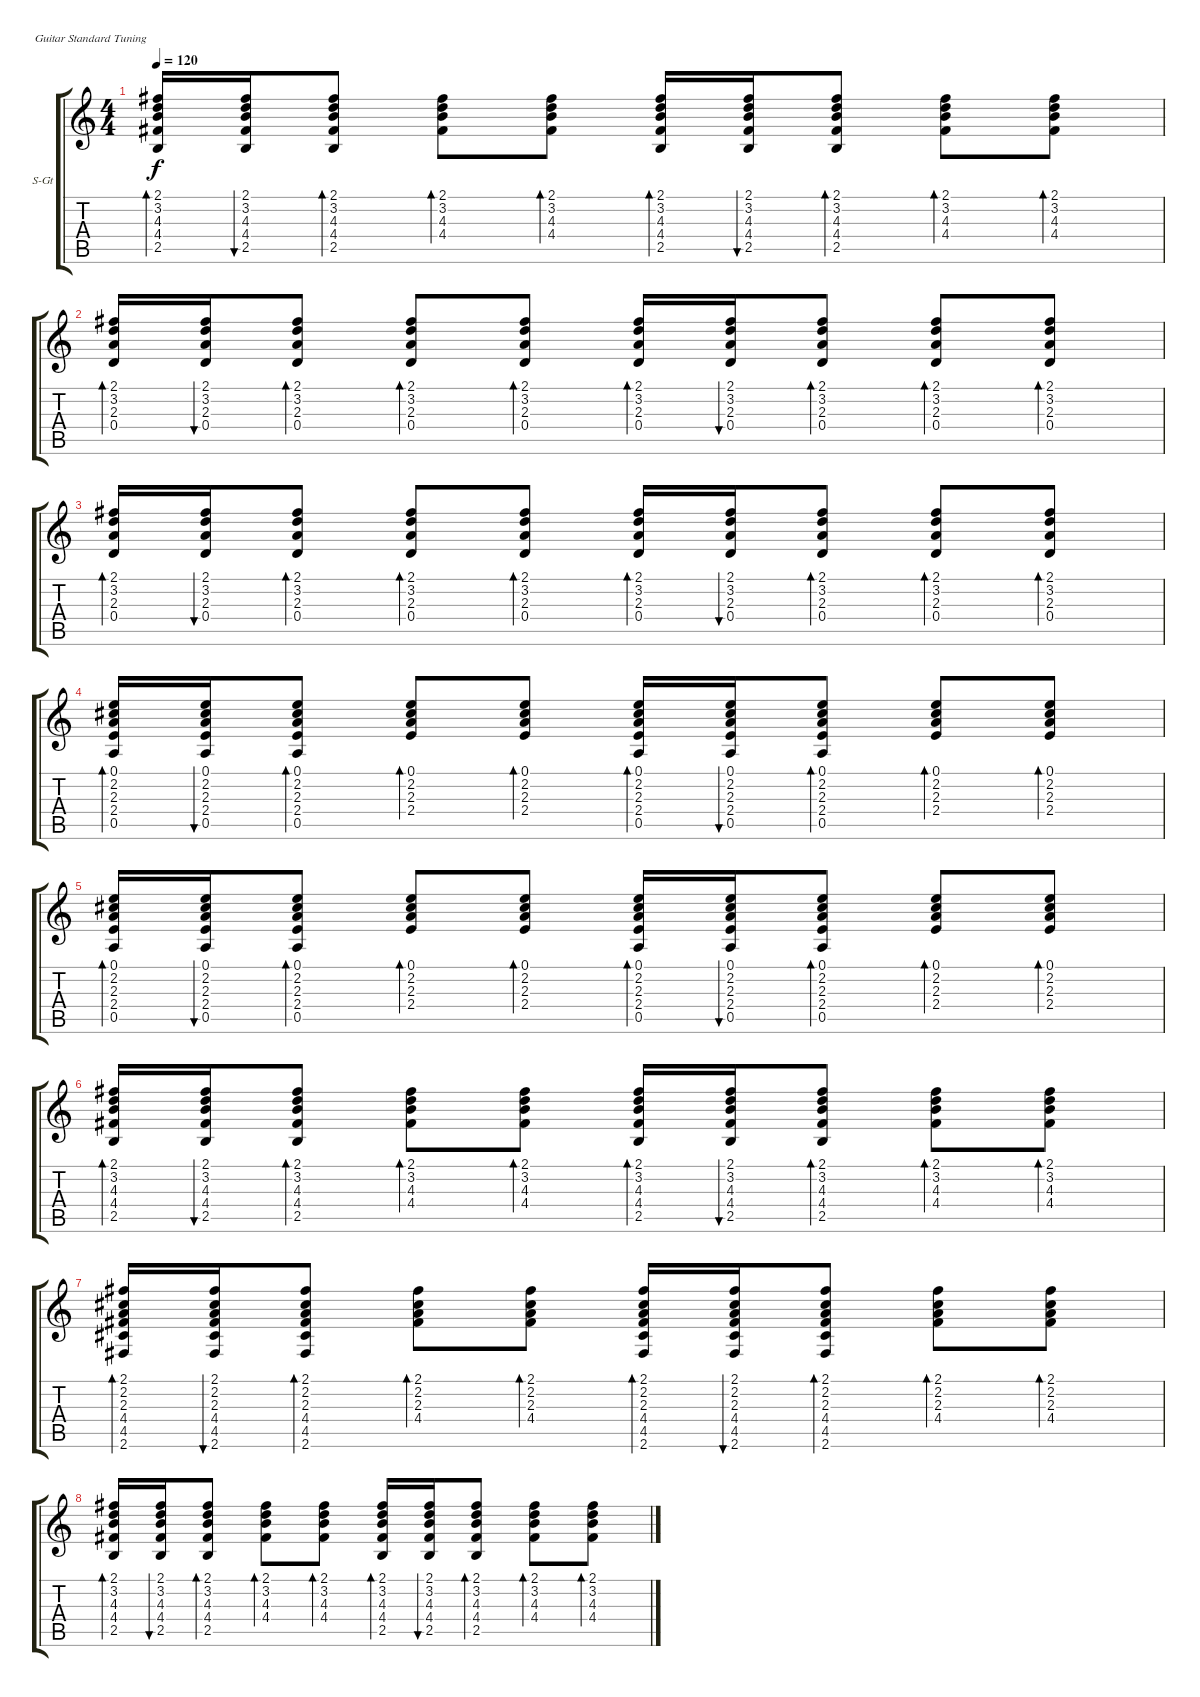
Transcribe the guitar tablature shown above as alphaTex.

\defaultSystemsLayout 4
\bracketExtendMode groupsimilarinstruments
\firstSystemTrackNameOrientation horizontal
\otherSystemsTrackNameOrientation horizontal
\track ("В.Цой-Акустика" "S-Gt") {instrument acousticguitarsteel}
\staff {score tabs}
\tuning (E4 B3 G3 D3 A2 E2)
\ts (4 4)
\tempo 120
\clef g2
\ks c
(2.1 3.2 4.3 4.4 2.5).16{bd 30 dy f} (2.1 3.2 4.3 4.4 2.5).16{bu 30} (2.1 3.2 4.3 4.4 2.5).8{bd 30} (2.1 3.2 4.3 4.4).8{bd 30} (2.1 3.2 4.3 4.4).8{bd 30} (2.1 3.2 4.3 4.4 2.5).16{bd 30} (2.1 3.2 4.3 4.4 2.5).16{bu 30} (2.1 3.2 4.3 4.4 2.5).8{bd 30} (2.1 3.2 4.3 4.4).8{bd 30} (2.1 3.2 4.3 4.4).8{bd 30} |
(2.1 3.2 2.3 0.4).16{bd 30} (2.1 3.2 2.3 0.4).16{bu 30} (2.1 3.2 2.3 0.4).8{bd 30} (2.1 3.2 2.3 0.4).8{bd 30} (2.1 3.2 2.3 0.4).8{bd 30} (2.1 3.2 2.3 0.4).16{bd 30} (2.1 3.2 2.3 0.4).16{bu 30} (2.1 3.2 2.3 0.4).8{bd 30} (2.1 3.2 2.3 0.4).8{bd 30} (2.1 3.2 2.3 0.4).8{bd 30} |
(2.1 3.2 2.3 0.4).16{bd 30} (2.1 3.2 2.3 0.4).16{bu 30} (2.1 3.2 2.3 0.4).8{bd 30} (2.1 3.2 2.3 0.4).8{bd 30} (2.1 3.2 2.3 0.4).8{bd 30} (2.1 3.2 2.3 0.4).16{bd 30} (2.1 3.2 2.3 0.4).16{bu 30} (2.1 3.2 2.3 0.4).8{bd 30} (2.1 3.2 2.3 0.4).8{bd 30} (2.1 3.2 2.3 0.4).8{bd 30} |
(0.1 2.2 2.3 2.4 0.5).16{bd 30} (0.1 2.2 2.3 2.4 0.5).16{bu 30} (0.1 2.2 2.3 2.4 0.5).8{bd 30} (0.1 2.2 2.3 2.4).8{bd 30} (0.1 2.2 2.3 2.4).8{bd 30} (0.1 2.2 2.3 2.4 0.5).16{bd 30} (0.1 2.2 2.3 2.4 0.5).16{bu 30} (0.1 2.2 2.3 2.4 0.5).8{bd 30} (0.1 2.2 2.3 2.4).8{bd 30} (0.1 2.2 2.3 2.4).8{bd 30} |
(0.1 2.2 2.3 2.4 0.5).16{bd 30} (0.1 2.2 2.3 2.4 0.5).16{bu 30} (0.1 2.2 2.3 2.4 0.5).8{bd 30} (0.1 2.2 2.3 2.4).8{bd 30} (0.1 2.2 2.3 2.4).8{bd 30} (0.1 2.2 2.3 2.4 0.5).16{bd 30} (0.1 2.2 2.3 2.4 0.5).16{bu 30} (0.1 2.2 2.3 2.4 0.5).8{bd 30} (0.1 2.2 2.3 2.4).8{bd 30} (0.1 2.2 2.3 2.4).8{bd 30} |
(2.1 3.2 4.3 4.4 2.5).16{bd 30} (2.1 3.2 4.3 4.4 2.5).16{bu 30} (2.1 3.2 4.3 4.4 2.5).8{bd 30} (2.1 3.2 4.3 4.4).8{bd 30} (2.1 3.2 4.3 4.4).8{bd 30} (2.1 3.2 4.3 4.4 2.5).16{bd 30} (2.1 3.2 4.3 4.4 2.5).16{bu 30} (2.1 3.2 4.3 4.4 2.5).8{bd 30} (2.1 3.2 4.3 4.4).8{bd 30} (2.1 3.2 4.3 4.4).8{bd 30} |
(2.1 2.2 2.3 4.4 4.5 2.6).16{bd 30} (2.1 2.2 2.3 4.4 4.5 2.6).16{bu 30} (2.1 2.2 2.3 4.4 4.5 2.6).8{bd 30} (2.1 2.2 2.3 4.4).8{bd 30} (2.1 2.2 2.3 4.4).8{bd 30} (2.1 2.2 2.3 4.4 4.5 2.6).16{bd 30} (2.1 2.2 2.3 4.4 4.5 2.6).16{bu 30} (2.1 2.2 2.3 4.4 4.5 2.6).8{bd 30} (2.1 2.2 2.3 4.4).8{bd 30} (2.1 2.2 2.3 4.4).8{bd 30} |
(2.1 3.2 4.3 4.4 2.5).16{bd 30} (2.1 3.2 4.3 4.4 2.5).16{bu 30} (2.1 3.2 4.3 4.4 2.5).8{bd 30} (2.1 3.2 4.3 4.4).8{bd 30} (2.1 3.2 4.3 4.4).8{bd 30} (2.1 3.2 4.3 4.4 2.5).16{bd 30} (2.1 3.2 4.3 4.4 2.5).16{bu 30} (2.1 3.2 4.3 4.4 2.5).8{bd 30} (2.1 3.2 4.3 4.4).8{bd 30} (2.1 3.2 4.3 4.4).8{bd 30}
